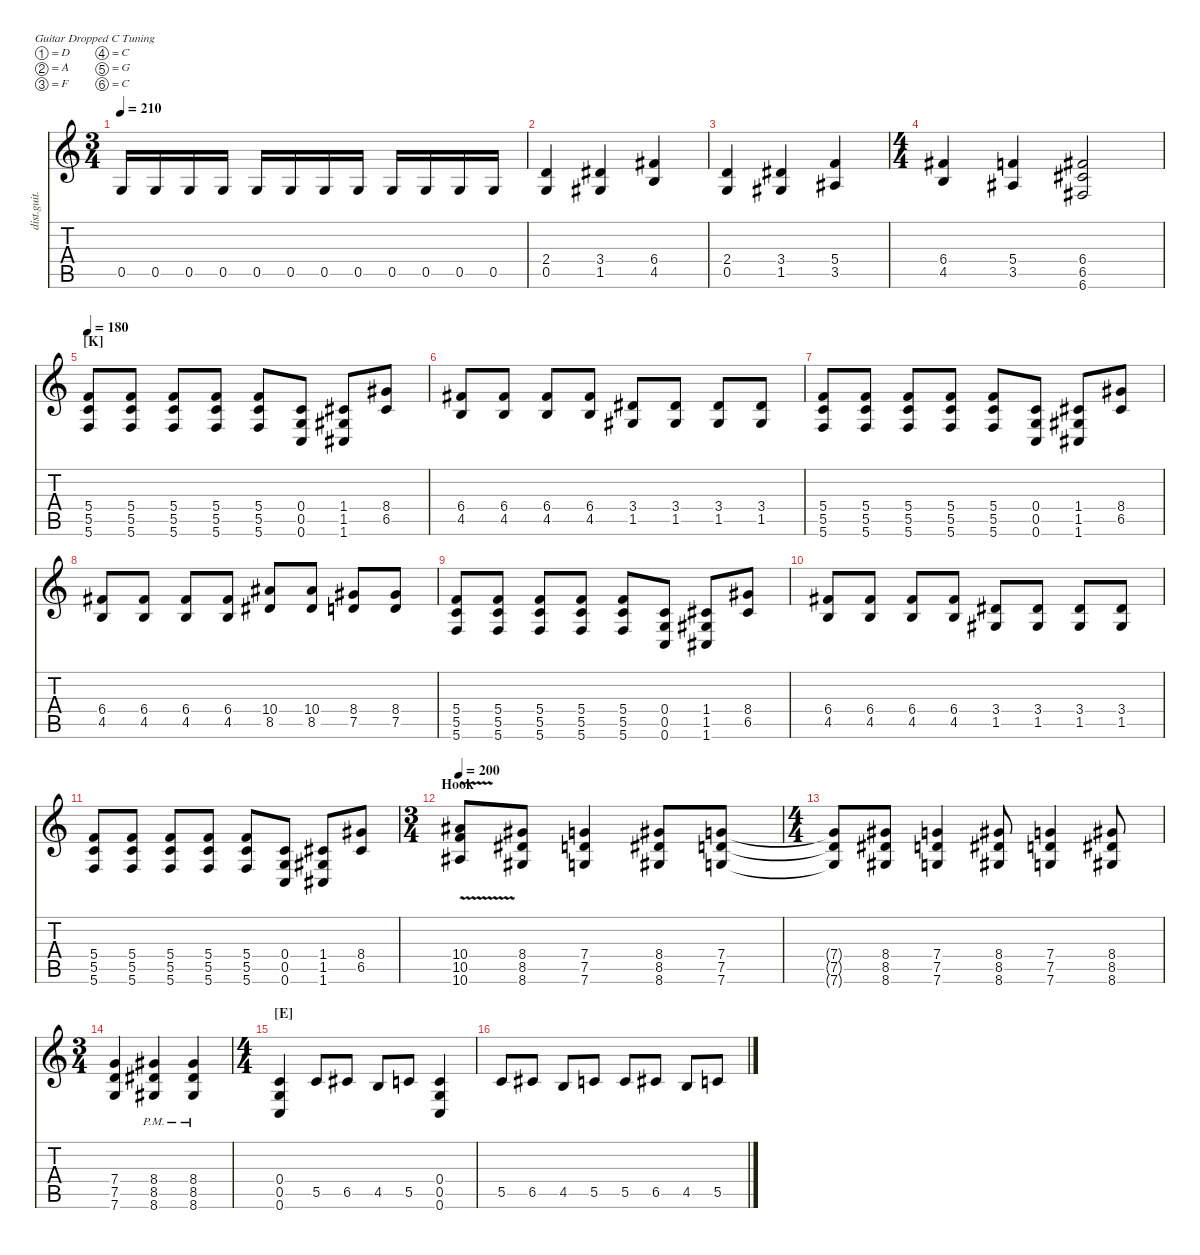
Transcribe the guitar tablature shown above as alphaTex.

\defaultSystemsLayout 4
\hideDynamics
\bracketExtendMode nobrackets
\otherSystemsTrackNameOrientation horizontal
\track ("Distortion Guitar" "dist.guit.") {instrument distortionguitar}
\staff {score tabs}
\tuning (D4 A3 F3 C3 G2 C2)
\ts (3 4)
\tempo 210
\clef g2
\ks c
0.5.16{dy mf beam Up} 0.5.16{beam Up} 0.5.16{beam Up} 0.5.16{beam Up} 0.5.16{beam Up} 0.5.16{beam Up} 0.5.16{beam Up} 0.5.16{beam Up} 0.5.16{beam Up} 0.5.16{beam Up} 0.5.16{beam Up} 0.5.16{beam Up} |
(0.5 2.4).4{beam Up} (1.5{acc #} 3.4{acc #}).4{beam Up} (4.5 6.4{acc #}).4{beam Up} |
(0.5 2.4).4{beam Up} (1.5{acc #} 3.4{acc #}).4{beam Up} (3.5{acc #} 5.4).4{beam Up} |
\ts (4 4)
\beaming (8 2 2 2 2)
(4.5 6.4{acc #}).4{beam Up} (3.5{acc #} 5.4).4{beam Up} (6.5{acc #} 6.4{acc #} 6.6{acc #}).2{beam Up} |
\section ("K" "")
\tempo 180
(5.6 5.5 5.4).8{beam Up} (5.4 5.5 5.6).8{beam Up} (5.6 5.5 5.4).8{beam Up} (5.4 5.5 5.6).8{beam Up} (5.6 5.5 5.4).8{beam Up} (0.4 0.5 0.6).8{beam Up} (1.5{acc #} 1.4{acc #} 1.6{acc #}).8{beam Up} (6.5{acc #} 8.4{acc #}).8{beam Up} |
(4.5 6.4{acc #}).8{beam Up} (4.5 6.4{acc #}).8{beam Up} (4.5 6.4{acc #}).8{beam Up} (4.5 6.4{acc #}).8{beam Up} (1.5{acc #} 3.4{acc #}).8{beam Up} (1.5{acc #} 3.4{acc #}).8{beam Up} (1.5{acc #} 3.4{acc #}).8{beam Up} (1.5{acc #} 3.4{acc #}).8{beam Up} |
(5.6 5.5 5.4).8{beam Up} (5.4 5.5 5.6).8{beam Up} (5.6 5.5 5.4).8{beam Up} (5.4 5.5 5.6).8{beam Up} (5.6 5.5 5.4).8{beam Up} (0.4 0.5 0.6).8{beam Up} (1.5{acc #} 1.4{acc #} 1.6{acc #}).8{beam Up} (6.5{acc #} 8.4{acc #}).8{beam Up} |
(4.5 6.4{acc #}).8{beam Up} (4.5 6.4{acc #}).8{beam Up} (4.5 6.4{acc #}).8{beam Up} (4.5 6.4{acc #}).8{beam Up} (8.5{acc #} 10.4{acc #}).8{beam Up} (8.5{acc #} 10.4{acc #}).8{beam Up} (7.5 8.4{acc #}).8{beam Up} (7.5 8.4{acc #}).8{beam Up} |
(5.6 5.5 5.4).8{beam Up} (5.4 5.5 5.6).8{beam Up} (5.6 5.5 5.4).8{beam Up} (5.4 5.5 5.6).8{beam Up} (5.6 5.5 5.4).8{beam Up} (0.4 0.5 0.6).8{beam Up} (1.5{acc #} 1.4{acc #} 1.6{acc #}).8{beam Up} (6.5{acc #} 8.4{acc #}).8{beam Up} |
(4.5 6.4{acc #}).8{beam Up} (4.5 6.4{acc #}).8{beam Up} (4.5 6.4{acc #}).8{beam Up} (4.5 6.4{acc #}).8{beam Up} (1.5{acc #} 3.4{acc #}).8{beam Up} (1.5{acc #} 3.4{acc #}).8{beam Up} (1.5{acc #} 3.4{acc #}).8{beam Up} (1.5{acc #} 3.4{acc #}).8{beam Up} |
(5.6 5.5 5.4).8{beam Up} (5.4 5.5 5.6).8{beam Up} (5.6 5.5 5.4).8{beam Up} (5.4 5.5 5.6).8{beam Up} (5.6 5.5 5.4).8{beam Up} (0.4 0.5 0.6).8{beam Up} (1.5{acc #} 1.4{acc #} 1.6{acc #}).8{beam Up} (6.5{acc #} 8.4{acc #}).8{beam Up} |
\ts (3 4)
\beaming (8 2 2 2)
\section ("" "Hook")
\tempo 200
(10.6{acc #} 10.5{v} 10.4{acc #}).8{beam Up} (8.4{acc #} 8.5{acc #} 8.6{acc #}).8{beam Up} (7.6 7.5 7.4).4{beam Up} (8.4{acc #} 8.5{acc #} 8.6{acc #}).8{beam Up} (7.6 7.5 7.4).8{beam Up} |
\ts (4 4)
\beaming (8 2 2 2 2)
(7.6{t} 7.5{t} 7.4{t}).8{beam Up} (8.4{acc #} 8.5{acc #} 8.6{acc #}).8{beam Up} (7.6 7.5 7.4).4{beam Up} (8.4{acc #} 8.5{acc #} 8.6{acc #}).8{beam Up} (7.5 7.6 7.4).4{beam Up} (8.4{acc #} 8.5{acc #} 8.6{acc #}).8{beam Up} |
\ts (3 4)
\beaming (8 2 2 2)
(7.6 7.5 7.4).4{beam Up} (8.6{pm acc #} 8.5{pm acc #} 8.4{pm acc #}).4{beam Up} (8.4{pm acc #} 8.5{pm acc #} 8.6{pm acc #}).4{beam Up} |
\ts (4 4)
\beaming (8 2 2 2 2)
\section ("E" "")
(0.6 0.5 0.4).4{beam Up} 5.5.8{beam Up} 6.5{acc #}.8{beam Up} 4.5.8{beam Up} 5.5.8{beam Up} (0.6 0.5 0.4).4{beam Up} |
5.5.8{beam Up} 6.5{acc #}.8{beam Up} 4.5.8{beam Up} 5.5.8{beam Up} 5.5.8{beam Up} 6.5{acc #}.8{beam Up} 4.5.8{beam Up} 5.5.8{beam Up}
